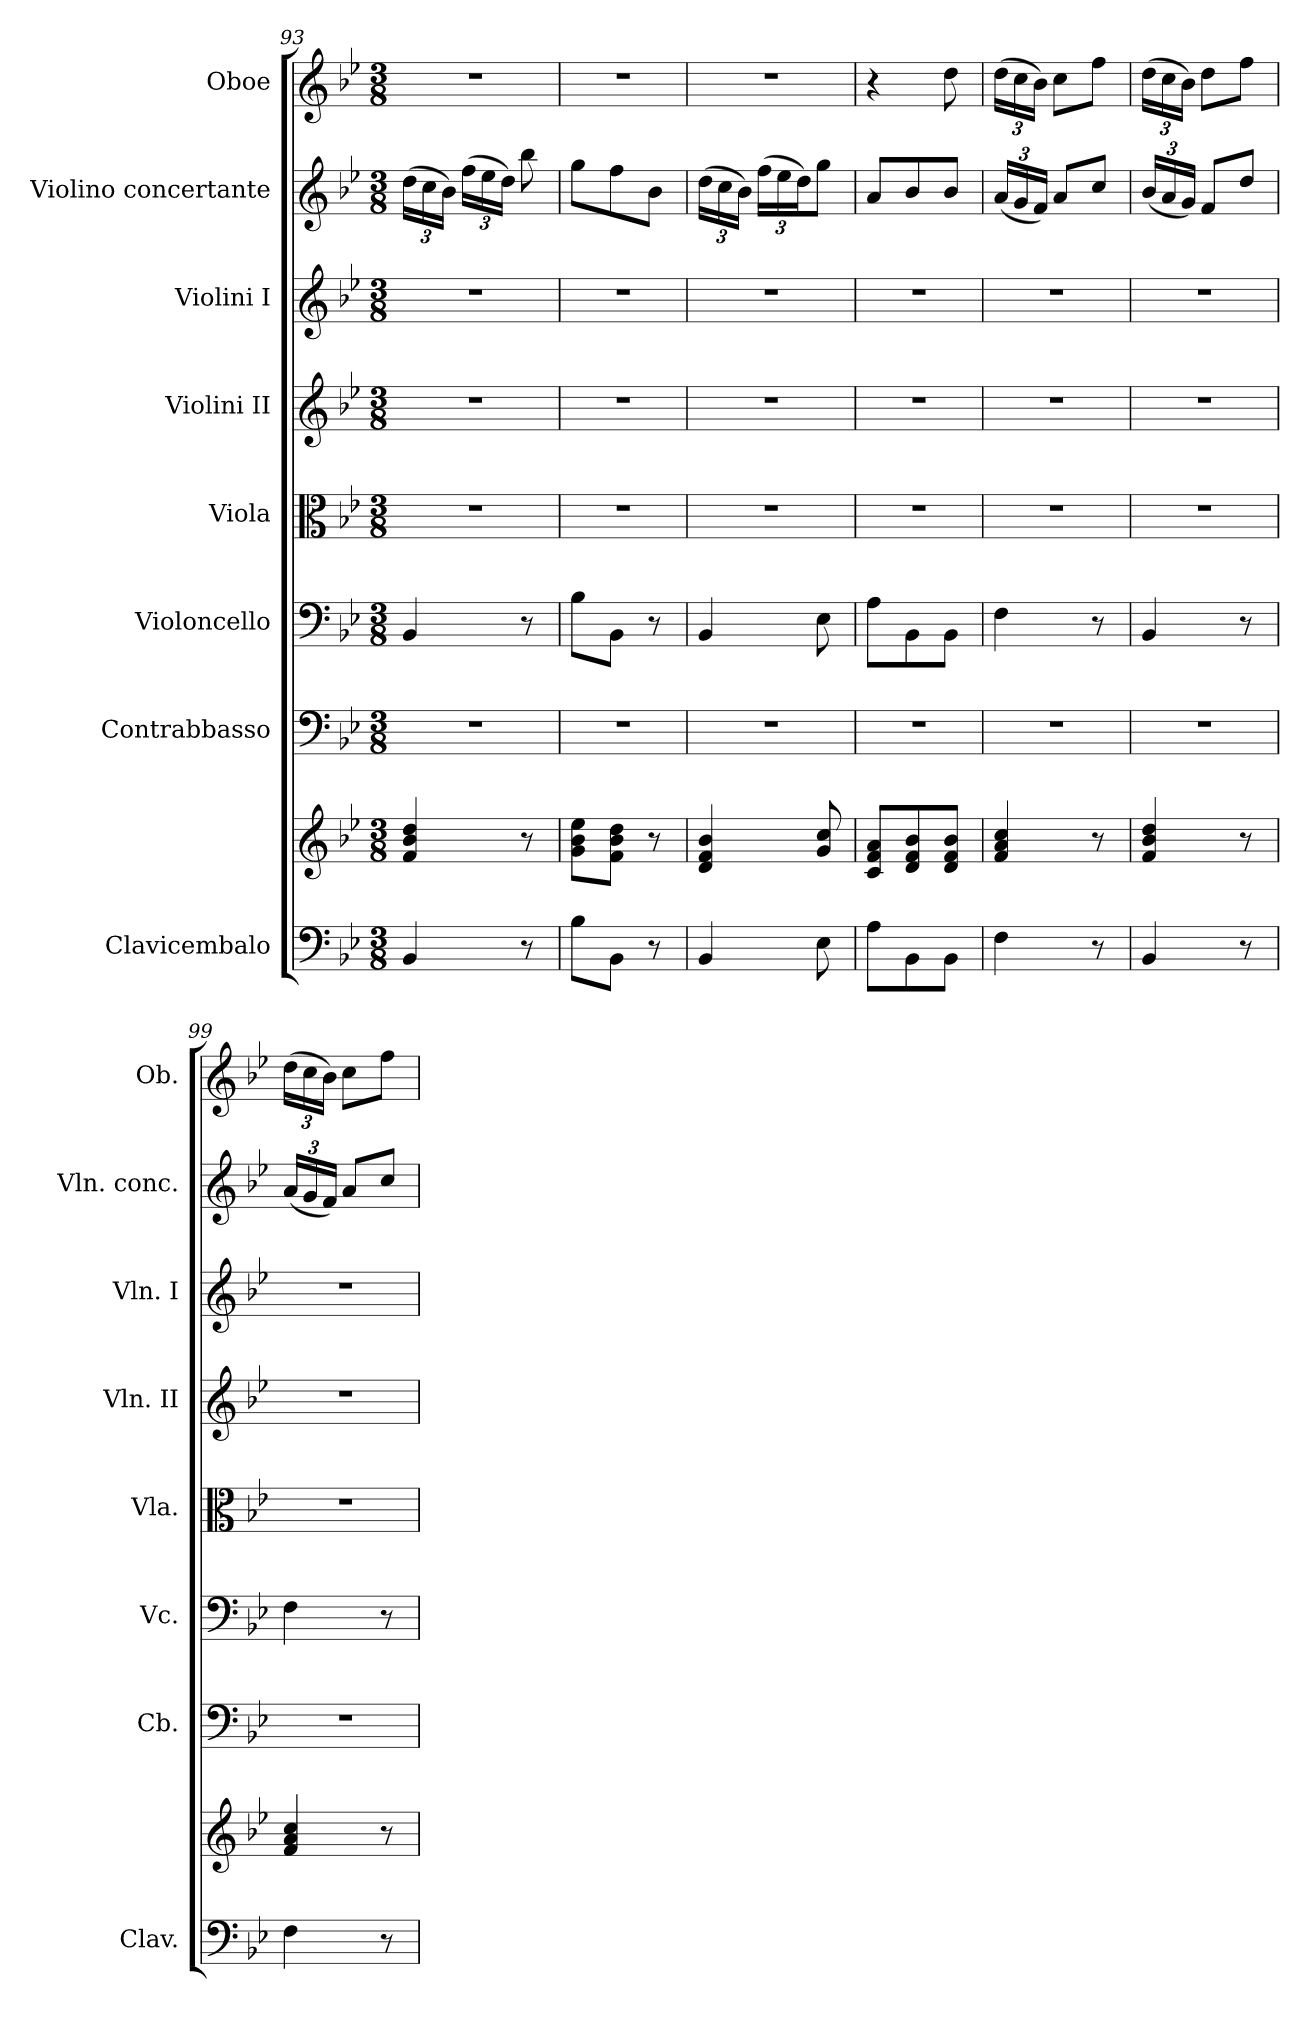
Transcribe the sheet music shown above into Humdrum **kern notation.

**kern	**kern	**kern	**kern	**kern	**kern	**kern	**kern	**kern
*part8	*part8	*part7	*part6	*part5	*part4	*part3	*part2	*part1
*staff9	*staff8	*staff7	*staff6	*staff5	*staff4	*staff3	*staff2	*staff1
*I"Clavicembalo	*	*I"Contrabbasso	*I"Violoncello	*I"Viola	*I"Violini II	*I"Violini I	*I"Violino concertante	*I"Oboe
*I'Clav.	*	*I'Cb.	*I'Vc.	*I'Vla.	*I'Vln. II	*I'Vln. I	*I'Vln. conc.	*I'Ob.
*clefF4	*clefG2	*clefF4	*clefF4	*clefC3	*clefG2	*clefG2	*clefG2	*clefG2
*	*	*ITrd7c12	*	*	*	*	*	*
*k[b-e-]	*k[b-e-]	*k[b-e-]	*k[b-e-]	*k[b-e-]	*k[b-e-]	*k[b-e-]	*k[b-e-]	*k[b-e-]
*M3/8	*M3/8	*M3/8	*M3/8	*M3/8	*M3/8	*M3/8	*M3/8	*M3/8
*	*	*	*	*	*	*	*Xbrackettup	*
=93	=93	=93	=93	=93	=93	=93	=93	=93
4BB-/	4f/ 4b-/ 4dd/	4.r	4BB-/	4.r	4.r	4.r	(>24dd\LL	4.r
.	.	.	.	.	.	.	24cc\	.
.	.	.	.	.	.	.	24b-\JJ)	.
.	.	.	.	.	.	.	(>24ff\LL	.
.	.	.	.	.	.	.	24ee-\	.
.	.	.	.	.	.	.	24dd\JJ)	.
8r	8r	.	8r	.	.	.	8bb-\	.
=94	=94	=94	=94	=94	=94	=94	=94	=94
8B-\L	8g\ 8b-\ 8ee-\L	4.r	8B-\L	4.r	4.r	4.r	8gg\L	4.r
8BB-\J	8f\ 8b-\ 8dd\J	.	8BB-\J	.	.	.	8ff\	.
8r	8r	.	8r	.	.	.	8b-\J	.
=95	=95	=95	=95	=95	=95	=95	=95	=95
4BB-/	4d/ 4f/ 4b-/	4.r	4BB-/	4.r	4.r	4.r	(>24dd\LL	4.r
.	.	.	.	.	.	.	24cc\	.
.	.	.	.	.	.	.	24b-\JJ)	.
.	.	.	.	.	.	.	(>24ff\LL	.
.	.	.	.	.	.	.	24ee-\	.
.	.	.	.	.	.	.	24dd\J)	.
8E-\	8g/ 8cc/	.	8E-\	.	.	.	8gg\J	.
=96	=96	=96	=96	=96	=96	=96	=96	=96
8A\L	8c/ 8f/ 8a/L	4.r	8A\L	4.r	4.r	4.r	8a/L	4r
8BB-\	8d/ 8f/ 8b-/	.	8BB-\	.	.	.	8b-/	.
8BB-\J	8d/ 8f/ 8b-/J	.	8BB-\J	.	.	.	8b-/J	8dd\
=97	=97	=97	=97	=97	=97	=97	=97	=97
*	*	*	*	*	*	*	*	*Xbrackettup
4F\	4f/ 4a/ 4cc/	4.r	4F\	4.r	4.r	4.r	(<24a/LL	(>24dd\LL
.	.	.	.	.	.	.	24g/	24cc\
.	.	.	.	.	.	.	24f/JJ)	24b-\JJ)
.	.	.	.	.	.	.	8a/L	8cc\L
8r	8r	.	8r	.	.	.	8cc/J	8ff\J
=98	=98	=98	=98	=98	=98	=98	=98	=98
4BB-/	4f/ 4b-/ 4dd/	4.r	4BB-/	4.r	4.r	4.r	(<24b-/LL	(>24dd\LL
.	.	.	.	.	.	.	24a/	24cc\
.	.	.	.	.	.	.	24g/JJ)	24b-\JJ)
.	.	.	.	.	.	.	8f/L	8dd\L
8r	8r	.	8r	.	.	.	8dd/J	8ff\J
!!LO:PB:g=z
=99	=99	=99	=99	=99	=99	=99	=99	=99
4F\	4f/ 4a/ 4cc/	4.r	4F\	4.r	4.r	4.r	(<24a/LL	(>24dd\LL
.	.	.	.	.	.	.	24g/	24cc\
.	.	.	.	.	.	.	24f/JJ)	24b-\JJ)
.	.	.	.	.	.	.	8a/L	8cc\L
8r	8r	.	8r	.	.	.	8cc/J	8ff\J
=	=	=	=	=	=	=	=	=
*-	*-	*-	*-	*-	*-	*-	*-	*-
